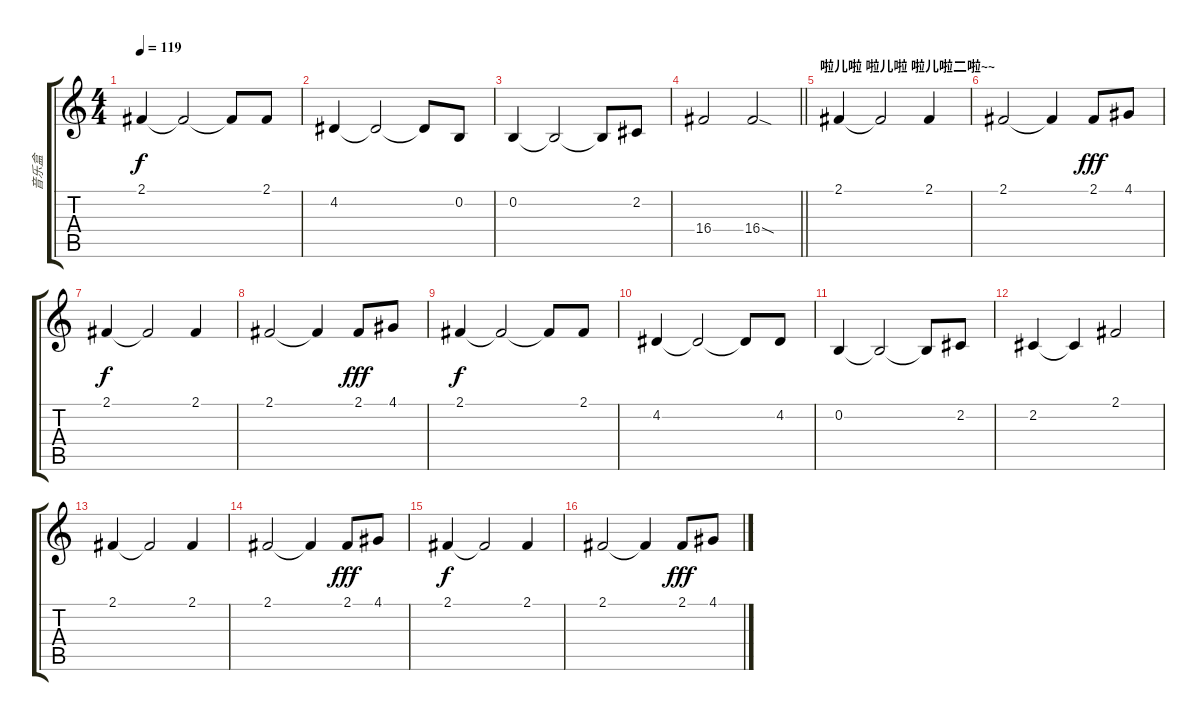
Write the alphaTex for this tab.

\track ("音乐盒" "音乐盒") {instrument ocarina}
\staff {score tabs}
\tuning (E4 B3 G3 D3 A2 E2) {hide}
\ts (4 4)
\tempo 119
\clef g2
\ks c
2.1.4{dy f} 2.1{t}.2 2.1{t}.8 2.1.8 |
4.2.4 4.2{t}.2 4.2{t}.8 0.2.8 |
0.2.4 0.2{t}.2 0.2{t}.8 2.2.8 |
\barLineRight lightlight
16.4.2 16.4{sod}.2 |
\section ("" "啦儿啦 啦儿啦 啦儿啦二啦~~")
2.1.4 2.1{t}.2 2.1.4 |
2.1.2 2.1{t}.4 2.1.8{dy fff} 4.1.8 |
2.1.4{dy f} 2.1{t}.2 2.1.4 |
2.1.2 2.1{t}.4 2.1.8{dy fff} 4.1.8 |
2.1.4{dy f} 2.1{t}.2 2.1{t}.8 2.1.8 |
4.2.4 4.2{t}.2 4.2{t}.8 4.2.8 |
0.2.4 0.2{t}.2 0.2{t}.8 2.2.8 |
2.2.4 2.2{t}.4 2.1.2 |
2.1.4 2.1{t}.2 2.1.4 |
2.1.2 2.1{t}.4 2.1.8{dy fff} 4.1.8 |
2.1.4{dy f} 2.1{t}.2 2.1.4 |
2.1.2 2.1{t}.4 2.1.8{dy fff} 4.1.8
